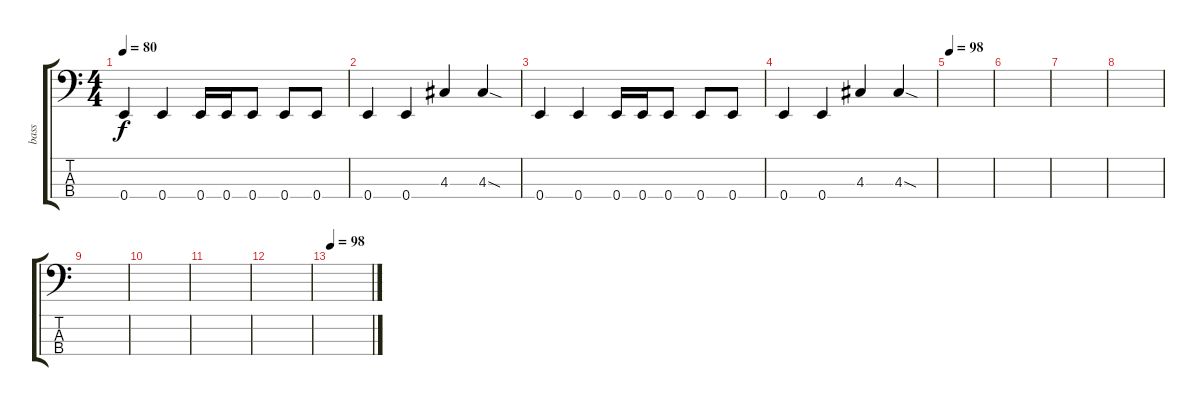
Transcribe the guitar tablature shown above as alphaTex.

\track ("bass" "bass") {instrument electricbassfinger}
\staff {score tabs}
\tuning (G2 D2 A1 E1) {hide}
\ts (4 4)
\tempo 80
\clef f4
\ks c
0.4.4{dy f} 0.4.4 0.4.16 0.4.16 0.4.8 0.4.8 0.4.8 |
0.4.4 0.4.4 4.3.4 4.3{sod}.4 |
0.4.4 0.4.4 0.4.16 0.4.16 0.4.8 0.4.8 0.4.8 |
0.4.4 0.4.4 4.3.4 4.3{sod}.4 |
\tempo 98
|
|
|
|
|
|
|
|
\tempo 98
